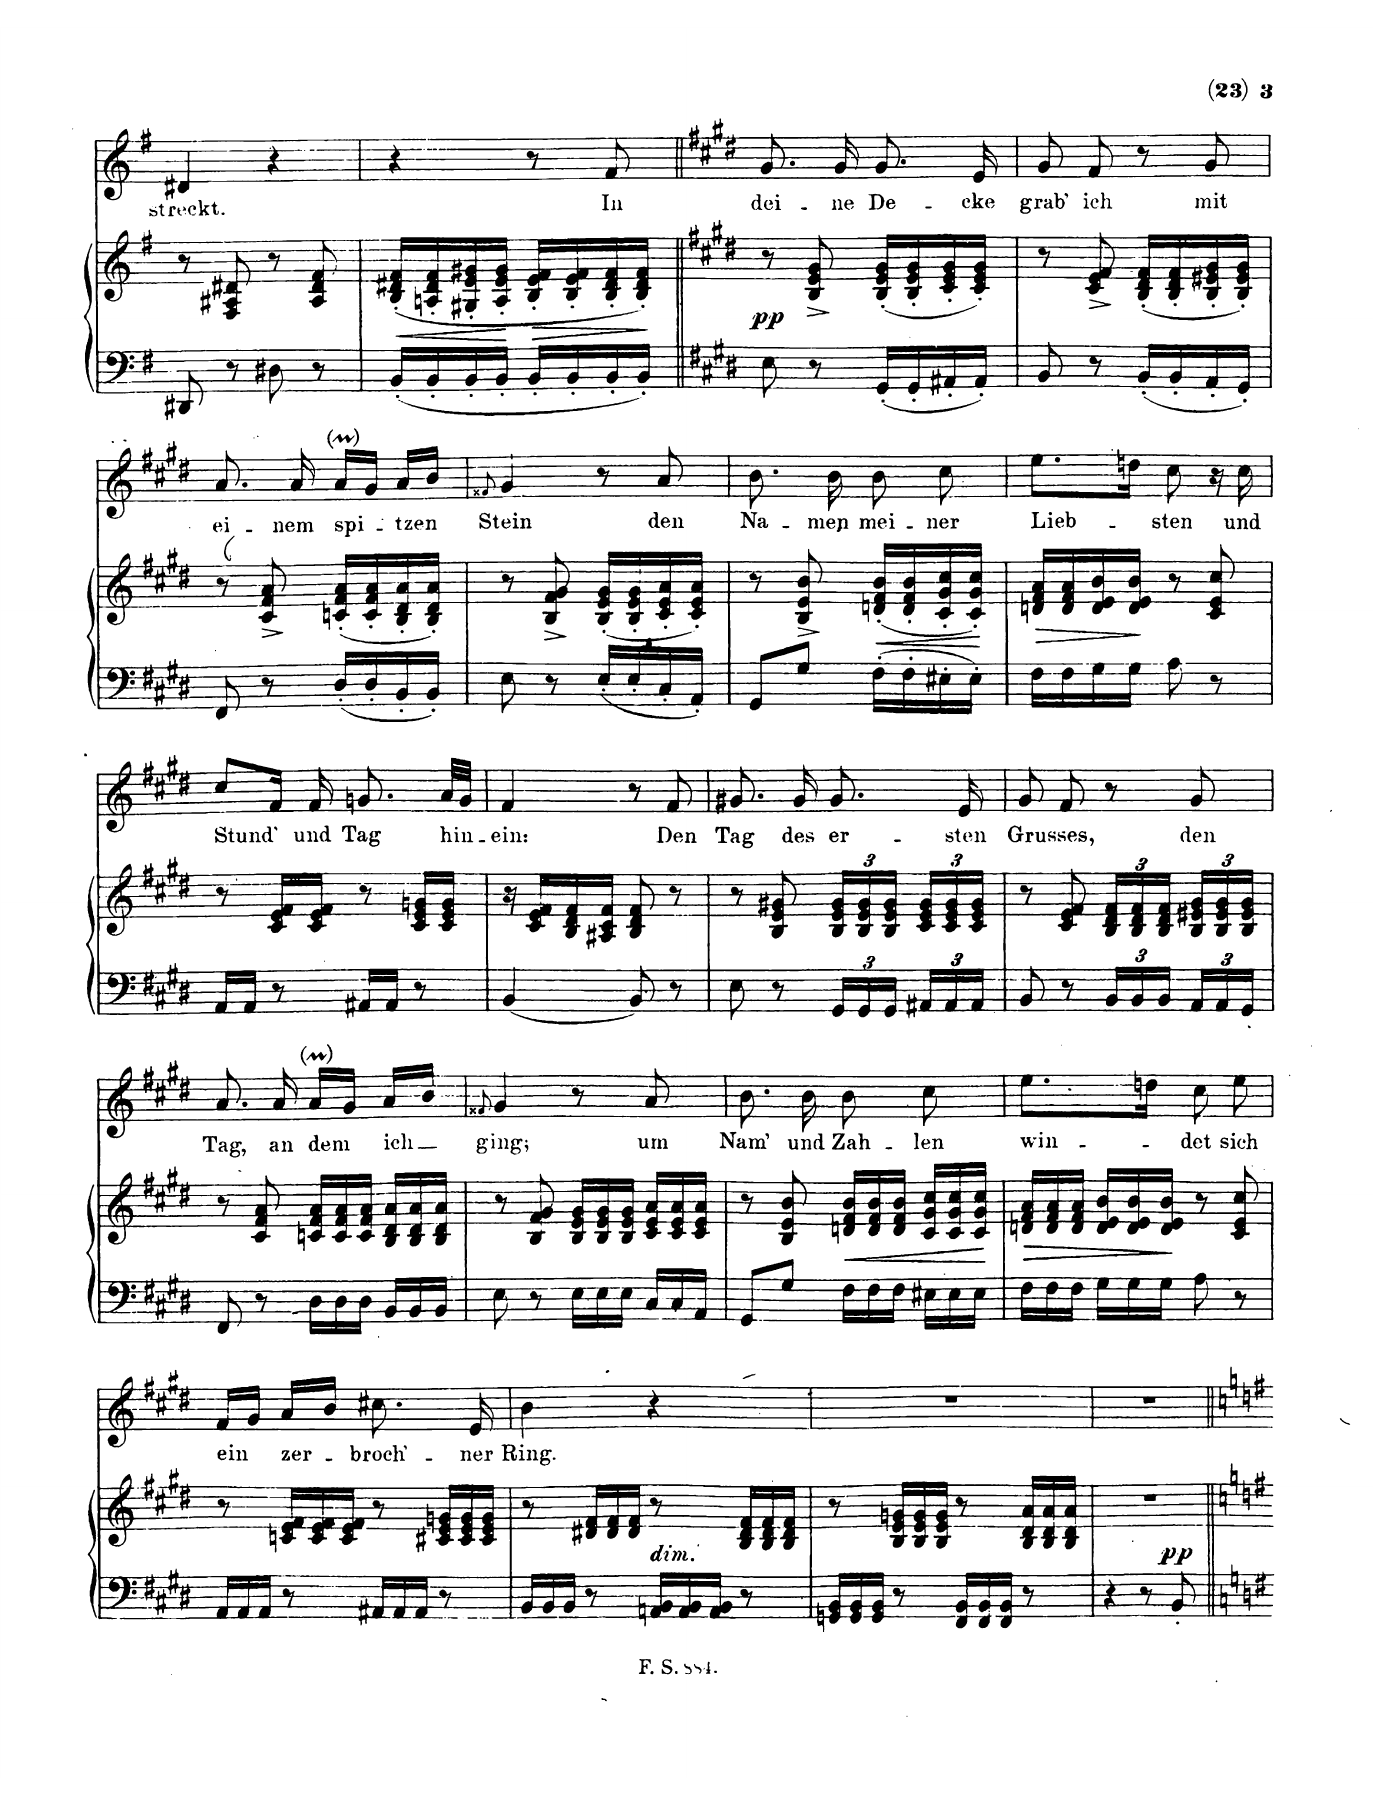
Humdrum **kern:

**kern	**kern	**dynam	**kern	**text
*part2	*part2	*part2	*part1	*part1
*staff3	*staff2	*staff2/3	*staff1	*staff1
*I"Pianoforte	*	*	*I"Singstimme Voice	*
*I'Pno	*	*	*	*
*clefF4	*clefG2	*	*clefG2	*
*k[f#]	*k[f#]	*	*k[f#]	*
*M2/4	*M2/4	*	*M2/4	*
=21	=21	=21	=21	=21
8DD#X/	8r	.	4d#X/	-streckt.
8r	8F#/ 8A#X/ 8d#X/	.	.	.
8D#X\	8r	.	4r	.
8r	8A#/ 8d#/ 8f#/	.	.	.
=22	=22	=22	=22	=22
!	!	!LO:HP:b	!	!
16BB'/LL	(>16B/' 16d#X/' 16f#/'LL	<	4r	.
16BB'/	16An/' 16d#/' 16f#/'	.	.	.
16BB'/	16G#X/' 16e/' 16g#X/'	.	.	.
16BB'/JJ	16A/' 16e/' 16g#/'JJ	.	.	.
!	!	!LO:HP:n=1:b	!	!
16BB'/LL	16B/' 16e/' 16f#/'LL	[ >	8r	.
16BB'/	16B/' 16e/' 16f#/'	.	.	.
16BB'/	16B/' 16d#/' 16f#/'	.	8f#/	In
16BB'/JJ	16B/' 16d#/' 16f#/'JJ)	.	.	.
.	.	]	.	.
=23||	=23||	=23||	=23||	=23||
*k[f#c#g#d#]	*k[f#c#g#d#]	*	*k[f#c#g#d#]	*
8E\	8r	.	8.g#/	dei-
8r	8B/^ 8e/^ 8g#/^	.	.	.
.	.	.	16g#/	-ne
16GG#'/LL	(16B/' 16e/' 16g#/'LL	.	8.g#/	Dec-
16GG#'/	16B/' 16e/' 16g#/'	.	.	.
16AA#X'/	16c#/' 16e/' 16g#/'	.	.	.
16AA#'/JJ	16c#/' 16e/' 16g#/'JJ)	.	16e/	-ke
=24	=24	=24	=24	=24
8BB/	8r	.	8g#/	grab'
8r	8c#/^ 8e/^ 8f#/^	.	8f#/	ich
16BB'/LL	(16B/' 16d#/' 16f#/'LL	.	8r	.
16BB'/	16B/' 16d#/' 16f#/'	.	.	.
16AAn'/	16B/' 16e#X/' 16g#/'	.	8g#/	mit
16GG#'/JJ	16B/' 16e#/' 16g#/'JJ)	.	.	.
=25	=25	=25	=25	=25
8FF#/	8r	.	8.a/	ei-
8r	8c#/^ 8f#/^ 8a/^	.	.	.
.	.	.	16a/	-nem
16D#'/LL	(16cn/' 16f#/' 16a/'LL	.	(16aM/LL	spit-
16D#'/	16c/' 16f#/' 16a/'	.	16g#/JJ)	.
16BB'/	16B/' 16d#/' 16a/'	.	(16a/LL	-zen
16BB'/JJ	16B/' 16d#/' 16a/'JJ)	.	16b/JJ)	.
=26	=26	=26	=26	=26
.	.	.	(8qf##X/	.
8E\	8r	.	4g#/)	Stein
8r	8B/^ 8f#/^ 8g#/^	.	.	.
16E'/LL	(16B/' 16e/' 16g#/'LL	.	8r	.
16E'/	16B/' 16e/' 16g#/'	.	.	.
16C#'/	16c#/' 16e/' 16a/'	.	8a/	den
16AA'/JJ	16c#/' 16e/' 16a/'JJ)	.	.	.
=27	=27	=27	=27	=27
8GG#/L	8r	.	8.b\	Na-
8G#/J	8B/^ 8e/^ 8b/^	.	.	.
.	.	.	16b\	-men
!	!	!LO:HP:b	!	!
16F#'\LL	(16dn/' 16f#/' 16b/'LL	<	8b\	mei-
16F#'\	16d/' 16f#/' 16b/'	.	.	.
16E#X'\	16c#/' 16g#/' 16cc#/'	.	8cc#\	-ner
16E#X'\JJ	16c#/' 16g#/' 16cc#/'JJ)	.	.	.
.	.	[	.	.
=28	=28	=28	=28	=28
!	!	!LO:HP:b	!	!
16F#\LL	16dn/ 16f#/ 16a/LL	>	8.ee\L	Lieb-
16F#\	16d/ 16f#/ 16a/	.	.	.
16G#\	16d/ 16e/ 16b/	.	.	.
16G#\JJ	16d/ 16e/ 16b/JJ	.	16ddn\Jk	.
8A\	8r	]	8cc#\	-sten
8r	8c#/ 8e/ 8cc#/	.	16r	.
.	.	.	16cc#\	und
=29	=29	=29	=29	=29
16AA/LL	8r	.	8cc#/L	Stund’
16AA/JJ	.	.	.	.
8r	16c#/ 16e/ 16f#/LL	.	16f#/Jk	.
.	16c#/ 16e/ 16f#/JJ	.	16f#/	und
16AA#X/LL	8r	.	8.gn/L	Tag
16AA#/JJ	.	.	.	.
8r	16c#/ 16e/ 16gn/LL	.	.	.
.	16c#/ 16e/ 16g/JJ	.	32a/LL	hin-
.	.	.	32g/JJJ	.
=30	=30	=30	=30	=30
[4BB/	16r	.	4f#/	-ein:
.	16c#/ 16e/ 16f#/LL	.	.	.
.	16B/ 16d#X/ 16f#/	.	.	.
.	16A#X/ 16c#/ 16f#/JJ	.	.	.
8BB/]	8B/ 8d#/ 8f#/	.	8r	.
8r	8r	.	8f#/	Den
=31	=31	=31	=31	=31
8E\	8r	.	8.g#/	Tag
8r	8B/ 8e/ 8g#/	.	.	.
.	.	.	16g#/	des
*Xbrackettup	*Xbrackettup	*	*	*
24GG#/LL	24B/ 24e/ 24g#/LL	.	8.g#/	er-
24GG#/	24B/ 24e/ 24g#/	.	.	.
24GG#/JJ	24B/ 24e/ 24g#/JJ	.	.	.
24AA#X/LL	24c#/ 24e/ 24g#/LL	.	.	.
24AA#/	24c#/ 24e/ 24g#/	.	.	.
.	.	.	16e/	-sten
24AA#/JJ	24c#/ 24e/ 24g#/JJ	.	.	.
=32	=32	=32	=32	=32
8BB/	8r	.	8g#/	Gru-
8r	8c#/ 8e/ 8f#/	.	8f#/	-sses,
24BB/LL	24B/ 24d#/ 24f#/LL	.	8r	.
24BB/	24B/ 24d#/ 24f#/	.	.	.
24BB/JJ	24B/ 24d#/ 24f#/JJ	.	.	.
24AA/LL	24B/ 24e#X/ 24g#/LL	.	8g#/	den
24AA/	24B/ 24e#/ 24g#/	.	.	.
24GG#/JJ	24B/ 24e#/ 24g#/JJ	.	.	.
=33	=33	=33	=33	=33
8FF#/	8r	.	8.a/	Tag,
8r	8c#/ 8f#/ 8a/	.	.	.
.	.	.	16a/	an
24D#\LL	24cn/ 24f#/ 24a/LL	.	16aM/LL	dem
24D#\	24c/ 24f#/ 24a/	.	.	.
.	.	.	16g#/JJ	.
24D#\JJ	24c/ 24f#/ 24a/JJ	.	.	.
24BB/LL	24B/ 24d#/ 24a/LL	.	16a/LL	ich
24BB/	24B/ 24d#/ 24a/	.	.	.
.	.	.	16b/JJ	.
24BB/JJ	24B/ 24d#/ 24a/JJ	.	.	.
=34	=34	=34	=34	=34
.	.	.	8qf##X/	.
8E\	8r	.	4g#/	ging;
8r	8B/ 8f#/ 8g#/	.	.	.
*brackettup	*	*	*	*
24E\LL	24B/ 24e/ 24g#/LL	.	8r	.
24E\	24B/ 24e/ 24g#/	.	.	.
24E\JJ	24B/ 24e/ 24g#/JJ	.	.	.
24C#/LL	24c#/ 24e/ 24a/LL	.	8a/	um
24C#/	24c#/ 24e/ 24a/	.	.	.
24AA/JJ	24c#/ 24e/ 24a/JJ	.	.	.
=35	=35	=35	=35	=35
8GG#/L	8r	.	8.b\	Nam’
8G#/J	8B/ 8e/ 8b/	.	.	.
.	.	.	16b\	und
*Xbrackettup	*	*	*	*
!	!	!LO:HP:b	!	!
24F#\LL	24dn/ 24f#/ 24b/LL	<	8b\	Zah-
24F#\	24d/ 24f#/ 24b/	.	.	.
24F#\JJ	24d/ 24f#/ 24b/JJ	.	.	.
24E#X\LL	24c#/ 24g#/ 24cc#/LL	.	8cc#\	-len
24E#\	24c#/ 24g#/ 24cc#/	.	.	.
24E#\JJ	24c#/ 24g#/ 24cc#/JJ	.	.	.
.	.	[	.	.
=36	=36	=36	=36	=36
!	!	!LO:HP:b	!	!
24F#\LL	24dn/ 24f#/ 24a/LL	>	8.ee\L	win-
24F#\	24d/ 24f#/ 24a/	.	.	.
24F#\JJ	24d/ 24f#/ 24a/JJ	.	.	.
24G#\LL	24d/ 24e/ 24b/LL	.	.	.
24G#\	24d/ 24e/ 24b/	.	.	.
.	.	.	16ddn\Jk	.
24G#\JJ	24d/ 24e/ 24b/JJ	.	.	.
8A\	8r	]	8cc#\	-det
8r	8c#/ 8e/ 8cc#/	.	8ee\	sich
=37	=37	=37	=37	=37
24AA/LL	8r	.	16f#/LL	ein
24AA/	.	.	.	.
.	.	.	16g#/JJ	.
24AA/JJ	.	.	.	.
8r	24cn/ 24e/ 24f#/LL	.	16a/LL	zer-
.	24c/ 24e/ 24f#/	.	.	.
.	.	.	16b/JJ	.
.	24c/ 24e/ 24f#/JJ	.	.	.
24AA#X/LL	8r	.	8.cc#\	-broch’-
24AA#/	.	.	.	.
24AA#/JJ	.	.	.	.
8r	24c#X/ 24e/ 24gn/LL	.	.	.
.	24c#/ 24e/ 24g/	.	.	.
.	.	.	16e/	-ner
.	24c#/ 24e/ 24g/JJ	.	.	.
=38	=38	=38	=38	=38
*^	*	*	*	*
24BB/LL	4ryy	8r	.	4b\	Ring.
24BB/	.	.	.	.	.
24BB/JJ	.	.	.	.	.
8r	.	24d#/ 24f#/LL	.	.	.
.	.	24d#/ 24f#/	.	.	.
!	!	!LO:TX:b:i:t=dim.	!	!	!
.	.	24d#/ 24f#/JJ	.	.	.
24AA/ 24BB/LL	8ryy	8r	.	4r	.
24AA/ 24BB/	.	.	.	.	.
24AA/ 24BB/JJ	.	.	.	.	.
8r	8ryy	24B/ 24d#/ 24f#/LL	.	.	.
.	.	24B/ 24d#/ 24f#/	.	.	.
.	.	24B/ 24d#/ 24f#/JJ	.	.	.
=39	=39	=39	=39	=39	=39
24GGn/ 24BB/LL	4ryy	8r	.	2r	.
24GG/ 24BB/	.	.	.	.	.
24GG/ 24BB/JJ	.	.	.	.	.
8r	.	24B/ 24e/ 24gn/LL	.	.	.
.	.	24B/ 24e/ 24g/	.	.	.
.	.	24B/ 24e/ 24g/JJ	.	.	.
24FF#/ 24BB/LL	8ryy	8r	.	.	.
24FF#/ 24BB/	.	.	.	.	.
24FF#/ 24BB/JJ	.	.	.	.	.
8r	8ryy	24B/ 24d#/ 24a/LL	.	.	.
.	.	24B/ 24d#/ 24a/	.	.	.
.	.	24B/ 24d#/ 24a/JJ	.	.	.
*v	*v	*	*	*	*
=40	=40	=40	=40	=40
4r	2r	.	2r	.
8r	.	.	.	.
!	!	!LO:DY:a=2	!	!
8BB/	.	pp	.	.
=||	=||	=||	=||	=||
*-	*-	*-	*-	*-
